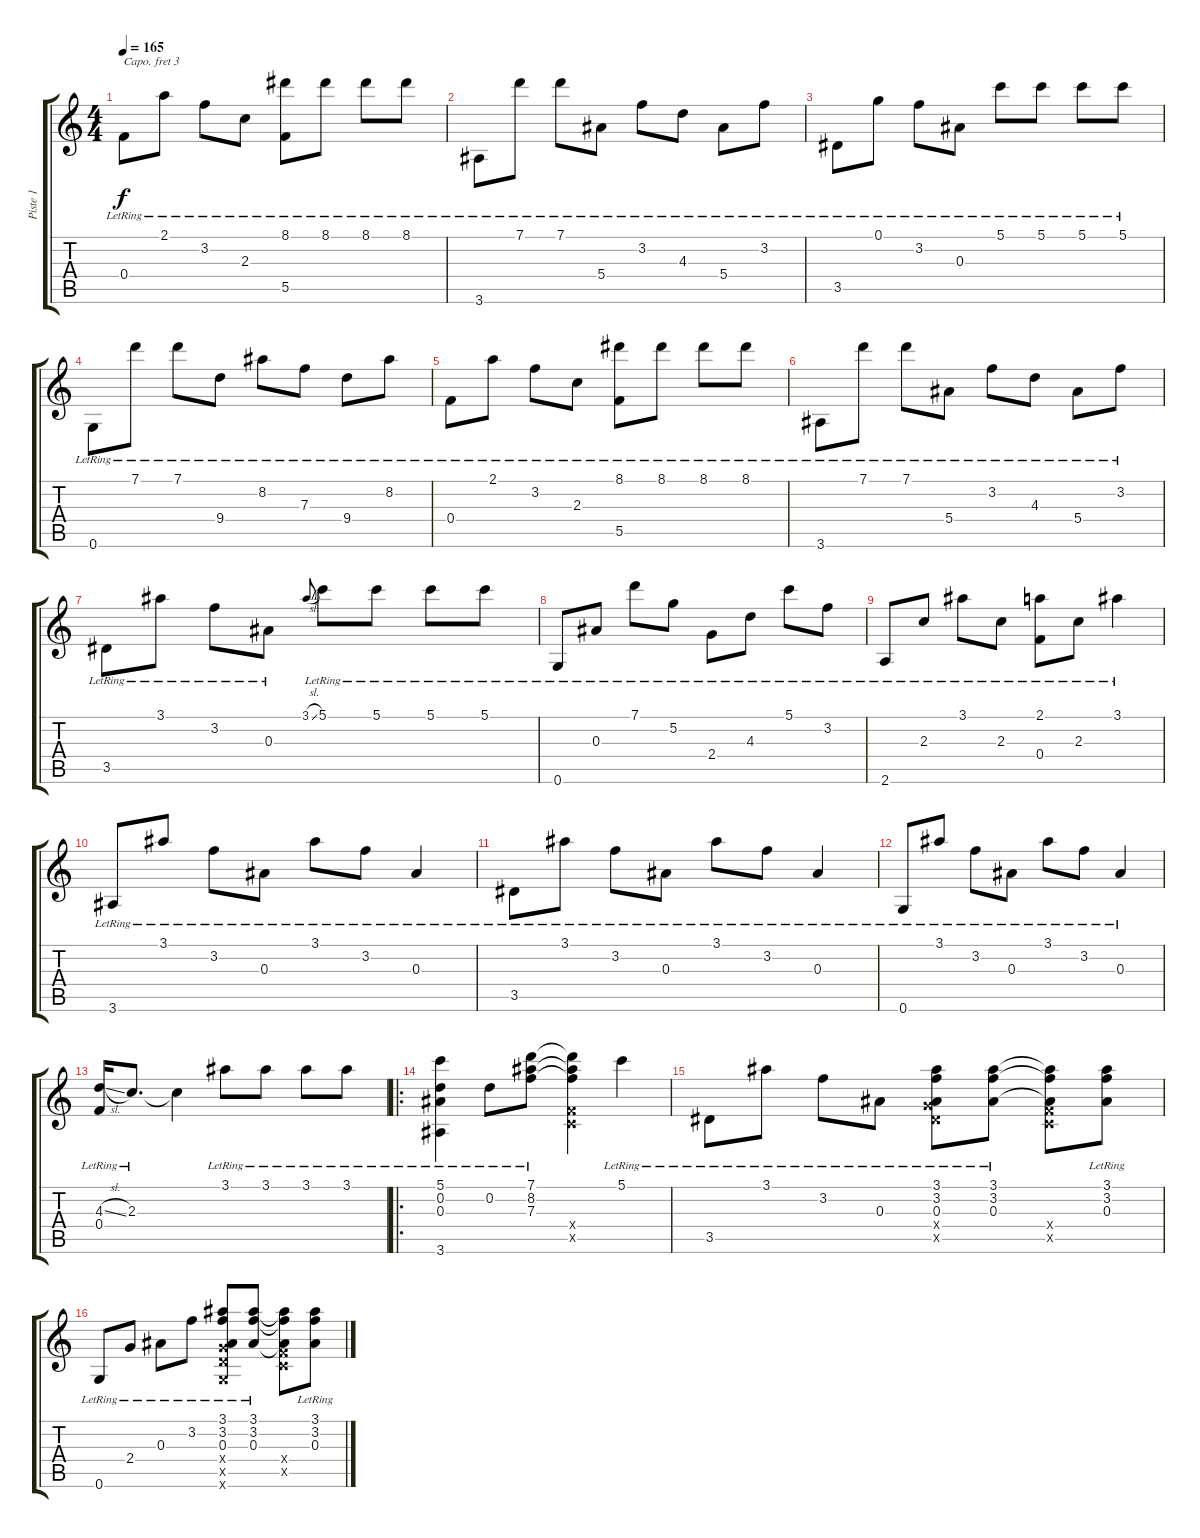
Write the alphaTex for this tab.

\track ("Piste 1" "Piste 1") {instrument acousticguitarnylon}
\staff {score tabs}
\capo 3
\tuning (E4 B3 G3 D3 A2 E2) {hide}
\ts (4 4)
\tempo 165
\clef g2
\ks c
0.4{lr}.8{dy f} 2.1{lr}.8 3.2{lr}.8 2.3{lr}.8 (8.1{lr} 5.5{lr}).8 8.1{lr}.8 8.1{lr}.8 8.1{lr}.8 |
3.6{lr}.8 7.1{lr}.8 7.1{lr}.8 5.4{lr}.8 3.2{lr}.8 4.3{lr}.8 5.4{lr}.8 3.2{lr}.8 |
3.5{lr}.8 0.1{lr}.8 3.2{lr}.8 0.3{lr}.8 5.1{lr}.8 5.1{lr}.8 5.1{lr}.8 5.1{lr}.8 |
0.6{lr}.8 7.1{lr}.8 7.1{lr}.8 9.4{lr}.8 8.2{lr}.8 7.3{lr}.8 9.4{lr}.8 8.2{lr}.8 |
0.4{lr}.8 2.1{lr}.8 3.2{lr}.8 2.3{lr}.8 (8.1{lr} 5.5{lr}).8 8.1{lr}.8 8.1{lr}.8 8.1{lr}.8 |
3.6{lr}.8 7.1{lr}.8 7.1{lr}.8 5.4{lr}.8 3.2{lr}.8 4.3{lr}.8 5.4{lr}.8 3.2{lr}.8 |
3.5{lr}.8 3.1{lr}.8 3.2{lr}.8 0.3{lr}.8 3.1{sl}.8{gr onbeat} 5.1{lr}.8 5.1{lr}.8 5.1{lr}.8 5.1{lr}.8 |
0.6{lr}.8 0.3{lr}.8 7.1{lr}.8 5.2{lr}.8 2.4{lr}.8 4.3{lr}.8 5.1{lr}.8 3.2{lr}.8 |
2.6{lr}.8 2.3{lr}.8 3.1{lr}.8 2.3{lr}.8 (2.1{lr} 0.4{lr}).8 2.3{lr}.8 3.1{lr}.4 |
3.6{lr}.8 3.1{lr}.8 3.2{lr}.8 0.3{lr}.8 3.1{lr}.8 3.2{lr}.8 0.3{lr}.4 |
3.5{lr}.8 3.1{lr}.8 3.2{lr}.8 0.3{lr}.8 3.1{lr}.8 3.2{lr}.8 0.3{lr}.4 |
0.6{lr}.8 3.1{lr}.8 3.2{lr}.8 0.3{lr}.8 3.1{lr}.8 3.2{lr}.8 0.3{lr}.4 |
(4.3{sl lr} 0.4{lr}).16 2.3{lr}.8{d} 2.3{t}.4 3.1{lr}.8 3.1{lr}.8 3.1{lr}.8 3.1{lr}.8 |
\ro
(5.1{lr} 0.2{lr} 0.3{lr} 3.6{lr}).4 0.2{lr}.8 (7.1{lr} 8.2{lr} 7.3{lr}).8 (7.1{t} 8.2{t} 7.3{t} 0.4{x} 0.5{x}).4 5.1{lr}.4 |
3.5{lr}.8 3.1{lr}.8 3.2{lr}.8 0.3{lr}.8 (3.1{lr} 3.2{lr} 0.3{lr} 2.4{x} 3.5{x}).8 (3.1{lr} 3.2{lr} 0.3{lr}).8 (3.1{t} 3.2{t} 0.3{t} 0.4{x} 0.5{x}).8 (3.1{lr} 3.2{lr} 0.3{lr}).8 |
0.6{lr}.8 2.4{lr}.8 0.3{lr}.8 3.2{lr}.8 (3.1{lr} 3.2{lr} 0.3{lr} 2.4{x} 2.5{x} 0.6{x}).8 (3.1{lr} 3.2{lr} 0.3{lr}).8 (3.1{t} 3.2{t} 0.3{t} 0.4{x} 0.5{x}).8 (3.1{lr} 3.2{lr} 0.3{lr}).8
